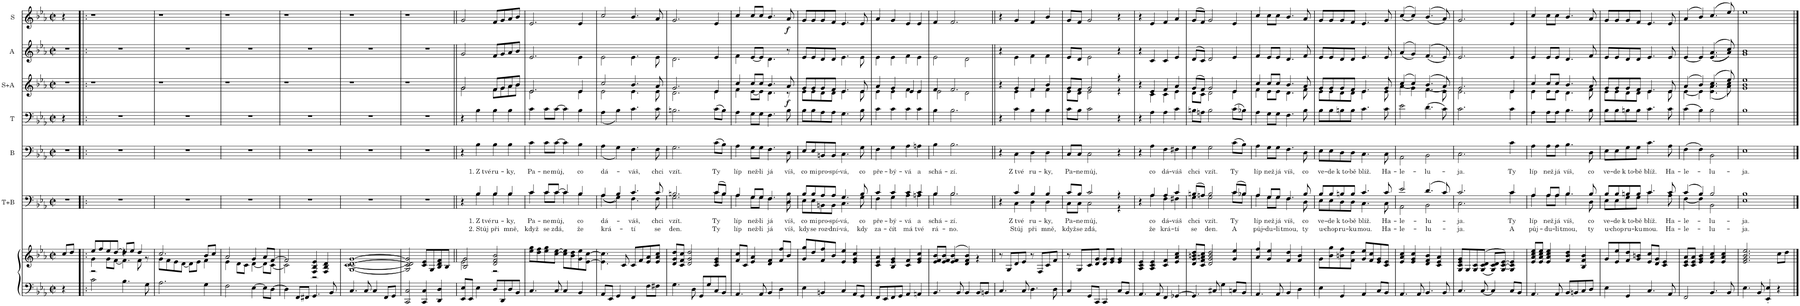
**kern	**kern	**kern	**text	**text	**kern	**text	**kern	**kern	**dynam	**kern	**kern	**dynam
*part7	*part7	*part6	*part6	*part6	*part5	*part5	*part4	*part3	*part3	*part2	*part1	*part1
*staff8	*staff7	*staff6	*staff6	*staff6	*staff5	*staff5	*staff4	*staff3	*staff3	*staff2	*staff1	*staff1
*I"klavir	*	*I"T+B	*	*	*I"B	*	*I"T	*I"S+A	*	*I"A	*I"S	*
*	*	*I'T+B	*	*	*I'B	*	*I'T	*I'S+A	*	*I'A	*I'S	*
*clefF4	*clefG2	*clefF4	*	*	*clefF4	*	*clefF4	*clefG2	*	*clefG2	*clefG2	*
*k[b-e-a-]	*k[b-e-a-]	*k[b-e-a-]	*	*	*k[b-e-a-]	*	*k[b-e-a-]	*k[b-e-a-]	*	*k[b-e-a-]	*k[b-e-a-]	*
*M2/2	*M2/2	*M2/2	*	*	*M2/2	*	*M2/2	*M2/2	*	*M2/2	*M2/2	*
*met(c|)	*met(c|)	*met(c|)	*	*	*met(c|)	*	*met(c|)	*met(c|)	*	*met(c|)	*met(c|)	*
=1	=1	=1	=1	=1	=1	=1	=1	=1	=1	=1	=1	=1
4r	8cc/L	1r	.	.	1r	.	4r	1r	.	1r	4r	.
.	8dd/J	.	.	.	.	.	.	.	.	.	.	.
2.ryy	2.ryy	.	.	.	.	.	2.ryy	.	.	.	2.ryy	.
=2!|:	=2!|:	=2!|:	=2!|:	=2!|:	=2!|:	=2!|:	=2!|:	=2!|:	=2!|:	=2!|:	=2!|:	=2!|:
*	*^	*	*	*	*	*	*	*	*	*	*	*
*	*	*^	*	*	*	*	*	*	*	*	*	*	*
2c\	8ee-/L	4g\	2r	1r	.	.	1r	.	1r	1r	.	1r	1r	.
.	8ff/	.	.	.	.	.	.	.	.	.	.	.	.	.
.	8ee-/	8g\L	.	.	.	.	.	.	.	.	.	.	.	.
.	[>8dd/J	[<8f\J	.	.	.	.	.	.	.	.	.	.	.	.
4.B-\	8dd/L]	4r	4.f\]	.	.	.	.	.	.	.	.	.	.	.
.	8ee-/J	.	.	.	.	.	.	.	.	.	.	.	.	.
.	4dd/	8f\	.	.	.	.	.	.	.	.	.	.	.	.
8G\	.	8r	8ryy	.	.	.	.	.	.	.	.	.	.	.
*	*	*v	*v	*	*	*	*	*	*	*	*	*	*	*
=3	=3	=3	=3	=3	=3	=3	=3	=3	=3	=3	=3	=3	=3
2.A-\	2.cc/	8g\L	1r	.	.	1r	.	1r	1r	.	1r	1r	.
.	.	8f\	.	.	.	.	.	.	.	.	.	.	.
.	.	8e-\	.	.	.	.	.	.	.	.	.	.	.
.	.	[<8d\J	.	.	.	.	.	.	.	.	.	.	.
.	.	8d\L]	.	.	.	.	.	.	.	.	.	.	.
.	.	8e-\J	.	.	.	.	.	.	.	.	.	.	.
4G\	8b-/L	4f\	.	.	.	.	.	.	.	.	.	.	.
.	8cc/J	.	.	.	.	.	.	.	.	.	.	.	.
=4	=4	=4	=4	=4	=4	=4	=4	=4	=4	=4	=4	=4	=4
2F\	2a-/	4e-\	1r	.	.	1r	.	1r	1r	.	1r	1r	.
.	.	8d\L	.	.	.	.	.	.	.	.	.	.	.
.	.	8c\J	.	.	.	.	.	.	.	.	.	.	.
[>4E-\	4g/	[<4d\	.	.	.	.	.	.	.	.	.	.	.
8E-\L]	8a-/L	8d\L]	.	.	.	.	.	.	.	.	.	.	.
[>8D\J	[>8f/J	[<8c\J	.	.	.	.	.	.	.	.	.	.	.
=5	=5	=5	=5	=5	=5	=5	=5	=5	=5	=5	=5	=5	=5
4D\]	2f/]	2c\]	1r	.	.	1r	.	1r	1r	.	1r	1r	.
8FF/L	.	.	.	.	.	.	.	.	.	.	.	.	.
8FF#X/J	.	.	.	.	.	.	.	.	.	.	.	.	.
4.GG/	4F/ 4B-/ 4e-/	2r	.	.	.	.	.	.	.	.	.	.	.
.	4F/ 4B-/ 4d/	.	.	.	.	.	.	.	.	.	.	.	.
8BB-/	.	.	.	.	.	.	.	.	.	.	.	.	.
=6	=6	=6	=6	=6	=6	=6	=6	=6	=6	=6	=6	=6	=6
4.C/	1ryy	[<1G [<1c [>1d [>1g	1r	.	.	1r	.	1r	1r	.	1r	1r	.
8C/	.	.	.	.	.	.	.	.	.	.	.	.	.
4C/	.	.	.	.	.	.	.	.	.	.	.	.	.
8FF/L	.	.	.	.	.	.	.	.	.	.	.	.	.
8GG/J	.	.	.	.	.	.	.	.	.	.	.	.	.
=7	=7	=7	=7	=7	=7	=7	=7	=7	=7	=7	=7	=7	=7
2CC/ 2C/	1ryy	2G/] 2c/] 2d/] 2g/]	1r	.	.	1r	.	1r	1r	.	1r	1r	.
4CC/ 4C/	.	8c/ 8e-/L	.	.	.	.	.	.	.	.	.	.	.
.	.	8G/	.	.	.	.	.	.	.	.	.	.	.
4DD/ 4D/	.	8B-/ 8d/ 8f/	.	.	.	.	.	.	.	.	.	.	.
.	.	8B-/J	.	.	.	.	.	.	.	.	.	.	.
=8||	=8||	=8||	=8||	=8||	=8||	=8||	=8||	=8||	=8||	=8||	=8||	=8||	=8||
*	*	*	*^	*	*	*	*	*	*^	*	*	*	*
8EE-/ 8E-/L	2B-/ 2g/	2e-\	4r	4ryy	.	.	4r	.	4r	2g/	2g\	.	2g/	2g/	.
8EE-/J	.	.	.	.	.	.	.	.	.	.	.	.	.	.	.
!	!	!	!	!	!LO:LY:b	!LO:LY:b	!	!LO:LY:b	!	!	!	!	!	!	!
4E-\	.	.	4B-/	4B-\	1. Z tvé	2. Stůj	4B-\	1. Z tvé	4B-\	.	.	.	.	.	.
!	!	!	!	!	!LO:LY:b	!LO:LY:b	!	!LO:LY:b	!	!	!	!	!	!	!
8D/L	2d/ 2f/ 2b-/	2r	4B-/	4B-\	ru-	při	4B-\	ru-	4B-\	8f/L	8f\L	.	8f/L	8f/L	.
8DD/	.	.	.	.	.	.	.	.	.	8g/	8g\	.	8g/	8g/	.
!	!	!	!	!	!LO:LY:b	!LO:LY:b	!	!LO:LY:b	!	!	!	!	!	!	!
8D/	.	.	4B-/	4B-\	-ky,	mně,	4B-\	-ky,	4B-\	8a-/	8a-\	.	8a-/	8a-/	.
8BB-/J	.	.	.	.	.	.	.	.	.	8b-/J	8b-\J	.	8b-/J	8b-/J	.
=9	=9	=9	=9	=9	=9	=9	=9	=9	=9	=9	=9	=9	=9	=9	=9
!	!	!	!	!	!LO:LY:b	!LO:LY:b	!	!LO:LY:b	!	!	!	!	!	!	!
4.C/	1ryy	8ee-\ 8gg\L	4c/	4c\	Pa-	když	4c\	Pa-	4c\	2.e-/	2.e-\	.	2.e-/	2.e-/	.
.	.	8dd\ 8ff\	.	.	.	.	.	.	.	.	.	.	.	.	.
!	!	!	!	!	!LO:LY:b	!LO:LY:b	!	!LO:LY:b	!	!	!	!	!	!	!
.	.	8ee-\ 8gg\	8c/L	8c\L	-ne	se	8c\L	-ne	8c\L	.	.	.	.	.	.
!	!	!	!	!	!LO:LY:b	!LO:LY:b	!	!LO:LY:b	!	!	!	!	!	!	!
8C/	.	[>8cc\ [>8ee-\J	[>8c/J	8c\J	můj,	zdá,	[>8c\J	můj,	[>8c\J	.	.	.	.	.	.
4C/	.	8cc\] 8ee-\]L	4c/]	4c\	.	.	4c\]	.	4c\]	.	.	.	.	.	.
.	.	8b-\ 8dd\	.	.	.	.	.	.	.	.	.	.	.	.	.
!	!	!	!	!	!LO:LY:b	!LO:LY:b	!	!LO:LY:b	!	!	!	!	!	!	!
4BB-/	.	8g\ 8ee-\	4B-/	4B-\	co	že	4B-\	co	4B-\	4e-/	4e-\	.	4e-\	4e-/	.
.	.	[>8e-\ [>8cc\J	.	.	.	.	.	.	.	.	.	.	.	.	.
=10	=10	=10	=10	=10	=10	=10	=10	=10	=10	=10	=10	=10	=10	=10	=10
!	!	!	!	!	!LO:LY:b	!LO:LY:b	!	!LO:LY:b	!	!	!	!	!	!	!
8AA-/L	1ryy	4.e-\] 4.cc\]	(<4A-\	(4A-/	dá-	krá-	(<4A-\	dá-	(<4A-\	2cc/	2e-\	.	2e-\	2cc/	.
8EE-/J	.	.	.	.	.	.	.	.	.	.	.	.	.	.	.
4GG/	.	.	4B-/	4G\))	.	.	4G\)	.	4B-\)	.	.	.	.	.	.
.	.	8c/	.	.	.	.	.	.	.	.	.	.	.	.	.
!	!	!	!	!	!LO:LY:b	!LO:LY:b	!	!LO:LY:b	!	!	!	!	!	!	!
4FF/	.	8c/L	4.c/	4.F\	-váš,	-tí	4.F\	-váš,	4.c\	4.b-/	4.e-\	.	4.e-\	4.b-/	.
.	.	8f/	.	.	.	.	.	.	.	.	.	.	.	.	.
8F\L	.	8e-/ 8a-/	.	.	.	.	.	.	.	.	.	.	.	.	.
!	!	!	!	!	!LO:LY:b	!LO:LY:b	!	!LO:LY:b	!	!	!	!	!	!	!
8F#X\J	.	8e-/ 8a-/ 8cc/J	8c/	8F\	chci	se	8F\	chci	8c\	8a-/	8e-\	.	8e-\	8a-/	.
=11	=11	=11	=11	=11	=11	=11	=11	=11	=11	=11	=11	=11	=11	=11	=11
!	!	!	!	!	!LO:LY:b	!LO:LY:b	!	!LO:LY:b	!	!	!	!	!	!	!
4.G\	1ryy	8d/ 8g/ 8dd/L	2.Bn/	2.G\	vzít.	den.	2.G\	vzít.	2.Bn\	2.g/	2.d\	.	2.d\	2.g/	.
.	.	8c/ 8f/ 8cc/J	.	.	.	.	.	.	.	.	.	.	.	.	.
.	.	2d/ 2g/ 2dd/	.	.	.	.	.	.	.	.	.	.	.	.	.
8D\	.	.	.	.	.	.	.	.	.	.	.	.	.	.	.
8GG/L	.	.	.	.	.	.	.	.	.	.	.	.	.	.	.
8G/	.	.	.	.	.	.	.	.	.	.	.	.	.	.	.
!	!	!	!	!	!LO:LY:b	!LO:LY:b	!	!LO:LY:b	!	!	!	!	!	!	!
8C/	.	4c/ 4e-/ 4g/	(8c/L	8c\L	Ty	Ty	(8c\L	Ty	(8c\L	4e-/	4e-\	.	4e-/	4e-/	.
8BB-/J	.	.	8B/J)	8B\J	.	.	8B-\J)	.	8B\J)	.	.	.	.	.	.
=12	=12	=12	=12	=12	=12	=12	=12	=12	=12	=12	=12	=12	=12	=12	=12
!	!	!	!	!	!LO:LY:b	!LO:LY:b	!	!LO:LY:b	!	!	!	!	!	!	!
4.AA-/	1ryy	8f/ 8cc/L	4A-/	4A-\	líp	líp	4A-\	líp	4A-\	4cc/	4f\	.	4f\	4cc/	.
.	.	8c/J	.	.	.	.	.	.	.	.	.	.	.	.	.
!	!	!	!	!	!LO:LY:b	!LO:LY:b	!	!LO:LY:b	!	!	!	!	!	!	!
.	.	4e-/ 4a-/	8G/L	8G\L	než-	než-	8G\L	než-	8G\L	8cc/L	[<8e-\L	.	[<8e-/L	8cc/L	.
!	!	!	!	!	!LO:LY:b	!LO:LY:b	!	!LO:LY:b	!	!	!	!	!	!	!
8AA-/	.	.	8G/J	8G\J	-li	-li	8G\J	-li	8G\J	8cc/J	8e-\J]	.	8e-/J]	8cc/J	.
!	!	!	!	!	!LO:LY:b	!LO:LY:b	!	!LO:LY:b	!	!	!	!	!	!	!
4BB-/	.	4d/ 4f/	4.F/	4.F\	já	já	4.F\	já	4.F\	4.b-/	4.d\	.	4.d\	4.b-/	.
4D\	.	8f/ 8ff/L	.	.	.	.	.	.	.	.	.	.	.	.	.
!	!	!	!	!	!LO:LY:b	!LO:LY:b	!	!LO:LY:b	!	!	!	!LO:DY:b	!	!	!LO:DY:b
.	.	8b-/J	8B-\	8D\	víš,	víš,	8D\	víš,	8B-\	8a-/	8r	f	8r	8a-/	f
=13	=13	=13	=13	=13	=13	=13	=13	=13	=13	=13	=13	=13	=13	=13	=13
!	!	!	!	!	!LO:LY:b	!LO:LY:b	!	!LO:LY:b	!	!	!	!	!	!	!
4E-\	1ryy	8g/ 8gg/L	8B-/L	8E-\L	co	kdy	8E-/L	co	8B-\L	8g/L	8e-\L	.	8e-/L	8g/L	.
!	!	!	!	!	!LO:LY:b	!LO:LY:b	!	!LO:LY:b	!	!	!	!	!	!	!
.	.	8dd/	8B-/	8E-\	mi	se	8E-/	mi	8B-\	8g/	8e-\	.	8e-/	8g/	.
!	!	!	!	!	!LO:LY:b	!LO:LY:b	!	!LO:LY:b	!	!	!	!	!	!	!
4BBn/	.	8f/ 8ff/	8A-/	8BBn\	pro-	roz-	8BBn/	pro-	8A-\	8g/	8d\	.	8d/	8g/	.
!	!	!	!	!	!LO:LY:b	!LO:LY:b	!	!LO:LY:b	!	!	!	!	!	!	!
.	.	8b-/J	8A-/J	8BB\J	-spí-	-dní-	8BB/J	-spí-	8A-\J	8f/J	8d\J	.	8d/J	8f/J	.
!	!	!	!	!	!LO:LY:b	!LO:LY:b	!	!LO:LY:b	!	!	!	!	!	!	!
4C/	.	4e-/ 4ee-/	4.G/	4.C\	-vá,	-vá,	4.C\	-vá,	4.G\	4.e-/	4.e-\	.	4.e-\	4.e-/	.
8AA-/L	.	4e-/ 4g/ 4cc/	.	.	.	.	.	.	.	.	.	.	.	.	.
!	!	!	!	!	!LO:LY:b	!LO:LY:b	!	!LO:LY:b	!	!	!	!	!	!	!
8GG/J	.	.	8B-/	8G\	co	kdy	8G\	co	8B-\	8e-/	8e-\	.	8e-\	8e-/	.
=14	=14	=14	=14	=14	=14	=14	=14	=14	=14	=14	=14	=14	=14	=14	=14
!	!	!	!	!	!LO:LY:b	!LO:LY:b	!	!LO:LY:b	!	!	!	!	!	!	!
8FF/L	1ryy	4c/ 4e-/ 4a-/	4c/	4F\	pře-	za-	4F\	pře-	4c\	4a-/	4e-\	.	4e-\	4a-/	.
8EE-/	.	.	.	.	.	.	.	.	.	.	.	.	.	.	.
!	!	!	!	!	!LO:LY:b	!LO:LY:b	!	!LO:LY:b	!	!	!	!	!	!	!
8FF/	.	4B-/ 4e-/ 4g/	4c/	4G\	-bý-	-čít	4G\	-bý-	4c\	4g/	4e-\	.	4e-\	4g/	.
8GG/J	.	.	.	.	.	.	.	.	.	.	.	.	.	.	.
!	!	!	!	!	!LO:LY:b	!LO:LY:b	!	!LO:LY:b	!	!	!	!	!	!	!
4AA-/	.	4c/ 4f/	4c/	4A-\	-vá	má	4A-\	-vá	4c\	4e-/	4f\	.	4f\	4e-/	.
!	!	!	!	!	!LO:LY:b	!LO:LY:b	!	!LO:LY:b	!	!	!	!	!	!	!
4AAn/	.	4e-/ 4g/ 4cc/	4c/	4An\	a	tvé	4An\	a	4c\	4e-/	4e-\	.	4e-\	4e-/	.
=15	=15	=15	=15	=15	=15	=15	=15	=15	=15	=15	=15	=15	=15	=15	=15
!	!	!	!	!	!LO:LY:b	!LO:LY:b	!	!LO:LY:b	!	!	!	!	!	!	!
4.BB-/	1ryy	8e-/ 8f/ 8b-/L	4B-/	4B-\	schá-	rá-	4B-\	schá-	4B-\	4f/	2e-\	.	2e-\	4f/	.
.	.	8e-/ 8f/ 8b-/J	.	.	.	.	.	.	.	.	.	.	.	.	.
!	!	!	!	!	!LO:LY:b	!LO:LY:b	!	!LO:LY:b	!	!	!	!	!	!	!
.	.	(>4e-/ 4f/ 4b-/	2.B-/	2.B-\	-zí.	-no.	2.B-\	-zí.	2.B-\	2.f/	.	.	.	2.f/	.
8BB-/	.	.	.	.	.	.	.	.	.	.	.	.	.	.	.
4BB-/	.	4d/ 4f/ 4b-/)	.	.	.	.	.	.	.	.	2d\	.	2d\	.	.
8BB-/L	.	4r	.	.	.	.	.	.	.	.	.	.	.	.	.
8BBn/J	.	.	.	.	.	.	.	.	.	.	.	.	.	.	.
*	*v	*v	*	*	*	*	*	*	*	*	*	*	*	*	*
=16||	=16||	=16||	=16||	=16||	=16||	=16||	=16||	=16||	=16||	=16||	=16||	=16||	=16||	=16||
4.C/	8r	4r	4ryy	.	.	4r	.	4r	4r	4ryy	.	4r	4r	.
.	8G/L	.	.	.	.	.	.	.	.	.	.	.	.	.
!	!	!	!	!LO:LY:b	!LO:LY:b	!	!LO:LY:b	!	!	!	!	!	!	!
.	8d/	4c/	4C\	Z tvé	Stůj	4C\	Z tvé	4c\	4g/	4e-\	.	4e-\	4g/	.
8C/	8e-/J	.	.	.	.	.	.	.	.	.	.	.	.	.
!	!	!	!	!LO:LY:b	!LO:LY:b	!	!LO:LY:b	!	!	!	!	!	!	!
4.D\	8r	4B-/	4D\	ru-	při	4D\	ru-	4B-\	4f/	4f\	.	4f\	4f/	.
.	8F/L	.	.	.	.	.	.	.	.	.	.	.	.	.
!	!	!	!	!LO:LY:b	!LO:LY:b	!	!LO:LY:b	!	!	!	!	!	!	!
.	8c/	4B-/	4D\	-ky,	mně,	4D\	-ky,	4B-\	4b-/	4f\	.	4f\	4b-/	.
8D\	8f/J	.	.	.	.	.	.	.	.	.	.	.	.	.
=17	=17	=17	=17	=17	=17	=17	=17	=17	=17	=17	=17	=17	=17	=17
!	!	!	!	!LO:LY:b	!LO:LY:b	!	!LO:LY:b	!	!	!	!	!	!	!
4C/	8r	8c/L	8C\L	Pa-	když	8C/L	Pa-	8c\L	8g/L	8e-\L	.	8e-/L	8g/L	.
!	!	!	!	!LO:LY:b	!LO:LY:b	!	!LO:LY:b	!	!	!	!	!	!	!
.	8G/L	8B-/J	8C\J	-ne	se	8C/J	-ne	8B-\J	8f/J	8d\J	.	8d/J	8f/J	.
!	!	!	!	!LO:LY:b	!LO:LY:b	!	!LO:LY:b	!	!	!	!	!	!	!
8GG/L	8c/	2c/	2C\	můj,	zdá,	2C\	můj,	2c\	2g/	2e-\	.	2e-\	2g/	.
8CC/J	8d/ 8g/J	.	.	.	.	.	.	.	.	.	.	.	.	.
4CC/	8d/ 8g/L	.	.	.	.	.	.	.	.	.	.	.	.	.
.	8e-/ 8g/J	.	.	.	.	.	.	.	.	.	.	.	.	.
8C/L	4e-/ 4g/	4r	4r	.	.	4r	.	4r	4r	4r	.	4r	4r	.
8BB-/J	.	.	.	.	.	.	.	.	.	.	.	.	.	.
=18	=18	=18	=18	=18	=18	=18	=18	=18	=18	=18	=18	=18	=18	=18
4.AA-/	4A-/ 4c/ 4e-/	4r	4ryy	.	.	4r	.	4r	4r	4ryy	.	4r	4r	.
!	!	!	!	!LO:LY:b	!LO:LY:b	!	!LO:LY:b	!	!	!	!	!	!	!
.	4A-/ 4c/ 4e-/	4A-/	4A-\	co	že	4A-\	co	4A-\	4e-/	4c\	.	4c/	4e-/	.
8AA-/	.	.	.	.	.	.	.	.	.	.	.	.	.	.
!	!	!	!	!LO:LY:b	!LO:LY:b	!	!LO:LY:b	!	!	!	!	!	!	!
4FF/	4c/ 4f/	4A-/	4F\	dá-	krá-	4F\	dá-	4A-\	4f/	4c\	.	4c/	4f/	.
!	!	!	!	!LO:LY:b	!LO:LY:b	!	!LO:LY:b	!	!	!	!	!	!	!
[>4GG-X/	4e-/ 4a-/ 4cc/	4c/	4F#X\	-váš	-tí	4F#X\	-váš	4c\	4a-/	4e-\	.	4e-/	4a-/	.
=19	=19	=19	=19	=19	=19	=19	=19	=19	=19	=19	=19	=19	=19	=19
!	!	!	!	!LO:LY:b	!LO:LY:b	!	!LO:LY:b	!	!	!	!	!	!	!
4.GG-/]	8d/ 8g/ 8bn/ 8dd/L	(8Bn/L	4G\	chci	se	4G\	chci	8Bn\L	(>8g/L	8d\L	.	(>8d/L	(>8g/L	.
.	8c/ 8f/ 8an/ 8cc/J	8An/J)	.	.	.	.	.	8An\J	8f/J)	8c\J	.	8c/J)	8f/J)	.
!	!	!	!	!LO:LY:b	!LO:LY:b	!	!LO:LY:b	!	!	!	!	!	!	!
.	2d/ 2g/ 2b/ 2dd/	2B/	2G\	vzít.	den.	2G\	vzít.	2B\	2g/	2d\	.	2d/	2g/	.
8C#X/	.	.	.	.	.	.	.	.	.	.	.	.	.	.
4G\	.	.	.	.	.	.	.	.	.	.	.	.	.	.
!	!	!	!	!LO:LY:b	!LO:LY:b	!	!LO:LY:b	!	!	!	!	!	!	!
8Cn/L	4g/ 4ee-/	(8c/L	8c\L	Ty	A	(8c\L	Ty	(8c\L	4e-/	4e-\	.	4e-/	4e-/	.
8BB-/J	.	8B-X/J)	8B-\J	.	.	8B-\J)	.	8B-X\J)	.	.	.	.	.	.
=20	=20	=20	=20	=20	=20	=20	=20	=20	=20	=20	=20	=20	=20	=20
!	!	!	!	!LO:LY:b	!LO:LY:b	!	!LO:LY:b	!	!	!	!	!	!	!
4.AA-/	4a-/ 4ff/	4A-/	4A-\	líp	půj-	4A-\	líp	4A-\	4cc/	4f\	.	4f/	4cc/	.
!	!	!	!	!LO:LY:b	!LO:LY:b	!	!LO:LY:b	!	!	!	!	!	!	!
.	4g/ 4ee-/	8G/L	8G\L	než	-du-	8G\L	než	8G\L	8cc/L	8e-\L	.	8e-/L	8cc\L	.
!	!	!	!	!LO:LY:b	!LO:LY:b	!	!LO:LY:b	!	!	!	!	!	!	!
8AA-/	.	8G/J	8G\J	já	-li	8G\J	já	8G\J	8cc/J	8e-\J	.	8e-/J	8cc\J	.
!	!	!	!	!LO:LY:b	!LO:LY:b	!	!LO:LY:b	!	!	!	!	!	!	!
4BB-/	4f/ 4dd/	4.F/	4.F\	víš,	tmou,	4.F\	víš,	4.F\	4.b-/	4.d\	.	4.d/	4.b-/	.
4D\	4f/ 4b-/	.	.	.	.	.	.	.	.	.	.	.	.	.
!	!	!	!	!LO:LY:b	!LO:LY:b	!	!LO:LY:b	!	!	!	!	!	!	!
.	.	8B-/	8D\	co	ty	8D\	co	8B-\	8a-/	8f\	.	8f/	8a-/	.
=21	=21	=21	=21	=21	=21	=21	=21	=21	=21	=21	=21	=21	=21	=21
!	!	!	!	!LO:LY:b	!LO:LY:b	!	!LO:LY:b	!	!	!	!	!	!	!
4E-\	8g\L	8B-/L	8E-\L	ve-	u-	8E-\L	ve-	8B-\L	8g/L	8e-\L	.	8e-/L	8g/L	.
!	!	!	!	!LO:LY:b	!LO:LY:b	!	!LO:LY:b	!	!	!	!	!	!	!
.	8b-\ 8gg\	8B-/	8E-\	-de	-chop	8E-\	-de	8B-\	8g/	8e-\	.	8e-/	8g/	.
!	!	!	!	!LO:LY:b	!LO:LY:b	!	!LO:LY:b	!	!	!	!	!	!	!
4GG/	8bn\ 8ff\	8Bn/	8D\	k to-	ru-	8D\	k to-	8Bn\	8g/	8d\	.	8d/	8g/	.
!	!	!	!	!LO:LY:b	!LO:LY:b	!	!LO:LY:b	!	!	!	!	!	!	!
.	8f\ 8dd\J	8B/J	8D\J	-bě	-ku	8D\J	-bě	8B\J	8f/J	8d\J	.	8d/J	8f/J	.
!	!	!	!	!LO:LY:b	!LO:LY:b	!	!LO:LY:b	!	!	!	!	!	!	!
4AA-/	8g/ 8ee-/L	4.c/	4.C\	blíž.	mou.	4.C\	blíž.	4.c\	4.e-/	4.e-\	.	4.e-/	4.e-/	.
.	8f/ 8cc/	.	.	.	.	.	.	.	.	.	.	.	.	.
8C/L	8e-/ 8g/	.	.	.	.	.	.	.	.	.	.	.	.	.
!	!	!	!	!LO:LY:b	!LO:LY:b	!	!LO:LY:b	!	!	!	!	!	!	!
8BB-/J	8c/ 8e-/J	8c/	8C\	Ha-	Ha-	8C\	Ha-	8c\	8g/	8e-\	.	8e-/	8g/	.
=22	=22	=22	=22	=22	=22	=22	=22	=22	=22	=22	=22	=22	=22	=22
!	!	!	!	!LO:LY:b	!LO:LY:b	!	!LO:LY:b	!	!	!	!	!	!	!
4.AA-/	4e-/ 4a-/ 4cc/	2e-/	2AA-\	-le-	-le-	2AA-\	-le-	2e-\	(<(>4cc/	4a-\	.	(>(<4a-/	(<(>4cc/	.
.	4e-/ 4g/ 4cc/	.	.	.	.	.	.	.	4cc/))	4g\	.	4g/))	4cc/))	.
8AA-/	.	.	.	.	.	.	.	.	.	.	.	.	.	.
!	!	!	!	!LO:LY:b	!LO:LY:b	!	!LO:LY:b	!	!	!	!	!	!	!
4.BB-/	4d/ 4f/ 4b-/	(4.d/	2BB-\	lu-	-lu-	2BB-\	-lu-	(4.d\	(<(>4.b-/	4.f\	.	(<(>4.f/	(>(<4.b-/	.
.	4c/ 4e-/ 4a-/	.	.	.	.	.	.	.	.	.	.	.	.	.
8BB-/	.	8c/)	.	.	.	.	.	8c\)	8a-/))	8e-\	.	8e-/))	8a-/))	.
=23	=23	=23	=23	=23	=23	=23	=23	=23	=23	=23	=23	=23	=23	=23
!	!	!	!	!LO:LY:b	!LO:LY:b	!	!LO:LY:b	!	!	!	!	!	!	!
4.C/	8G/ 8c/ 8e-/ 8g/L	2.c/	2.C\	-ja.	-ja.	2.C\	-ja.	2.c\	2.g/	2.e-\	.	2.e-/	2.g/	.
.	8G/	.	.	.	.	.	.	.	.	.	.	.	.	.
.	8G/ 8c/	.	.	.	.	.	.	.	.	.	.	.	.	.
[<8C/	(<(>8G/ 8c/ 8d/J	.	.	.	.	.	.	.	.	.	.	.	.	.
4C/]	8G/ 8c/ 8d/L)	.	.	.	.	.	.	.	.	.	.	.	.	.
.	[>8G/ [>8c/ [>8e-/J)	.	.	.	.	.	.	.	.	.	.	.	.	.
!	!	!	!	!LO:LY:b	!LO:LY:b	!	!LO:LY:b	!	!	!	!	!	!	!
8C/L	4G/] 4c/] 4e-/]	4c/	4c\	Ty	A	4c\	Ty	4c\	4e-/	4e-\	.	4e-/	4e-/	.
8BB-/J	.	.	.	.	.	.	.	.	.	.	.	.	.	.
=24	=24	=24	=24	=24	=24	=24	=24	=24	=24	=24	=24	=24	=24	=24
!	!	!	!	!LO:LY:b	!LO:LY:b	!	!LO:LY:b	!	!	!	!	!	!	!
4.AA-/	8e-/ 8a-/ 8cc/ 8ee-/L	4A-/	4A-\	líp	půj-	4A-\	líp	4A-\	4cc/	4e-\	.	4e-/	4cc/	.
.	8e-/ 8a-/ 8cc/ 8ee-/J	.	.	.	.	.	.	.	.	.	.	.	.	.
!	!	!	!	!LO:LY:b	!LO:LY:b	!	!LO:LY:b	!	!	!	!	!	!	!
.	4e-/ 4a-/ 4cc/ 4ee-/	8A-/L	8A-\L	než	-du-	8A-\L	než	8A-\L	8cc/L	8e-\L	.	8e-/L	8cc\L	.
!	!	!	!	!LO:LY:b	!LO:LY:b	!	!LO:LY:b	!	!	!	!	!	!	!
8AA-/	.	8A-/J	8A-\J	já	-li	8A-\J	já	8A-\J	8cc/J	8e-\J	.	8e-/J	8cc\J	.
!	!	!	!	!LO:LY:b	!LO:LY:b	!	!LO:LY:b	!	!	!	!	!	!	!
8BB-/L	4f/ 4b-/ 4dd/	4.B-/	4.B-\	víš,	tmou,	4.B-\	víš,	4.B-\	4.b-/	4.d\	.	4.d/	4.b-/	.
8BBn/	.	.	.	.	.	.	.	.	.	.	.	.	.	.
8C/	4B-/ 4f/ 4b-/	.	.	.	.	.	.	.	.	.	.	.	.	.
!	!	!	!	!LO:LY:b	!LO:LY:b	!	!LO:LY:b	!	!	!	!	!	!	!
8D/J	.	8B-/	8D\	co	ty	8D\	co	8B-\	8a-/	8f\	.	8f/	8a-/	.
=25	=25	=25	=25	=25	=25	=25	=25	=25	=25	=25	=25	=25	=25	=25
!	!	!	!	!LO:LY:b	!LO:LY:b	!	!LO:LY:b	!	!	!	!	!	!	!
4E-\	8g/L	8B-/L	8E-\L	ve-	u-	8E-\L	ve-	8B-\L	8g/L	8e-\L	.	8e-/L	8g/L	.
!	!	!	!	!LO:LY:b	!LO:LY:b	!	!LO:LY:b	!	!	!	!	!	!	!
.	8e-/ 8ee-/	8B-/	8E-\	-de	-chop	8E-\	-de	8B-\	8g/	8e-\	.	8e-/	8g/	.
!	!	!	!	!LO:LY:b	!LO:LY:b	!	!LO:LY:b	!	!	!	!	!	!	!
4GG/	8f/ 8dd/	8Bn/	8G\	k to-	ru-	8G\	k to-	8Bn\	8g/	8d\	.	8d/	8g/	.
!	!	!	!	!LO:LY:b	!LO:LY:b	!	!LO:LY:b	!	!	!	!	!	!	!
.	8g/ 8bn/J	8B/J	8G\J	-bě	-ku	8G\J	-bě	8B\J	8f/J	8d\J	.	8d/J	8f/J	.
!	!	!	!	!LO:LY:b	!LO:LY:b	!	!LO:LY:b	!	!	!	!	!	!	!
4.C/	8e-/ 8cc/L	4.c/	4.c\	blíž.	mou.	4.c\	blíž.	4.c\	4.e-/	4.e-\	.	4.e-/	4.e-/	.
.	8d/ 8g/J	.	.	.	.	.	.	.	.	.	.	.	.	.
.	4c/ 4e-/	.	.	.	.	.	.	.	.	.	.	.	.	.
!	!	!	!	!LO:LY:b	!LO:LY:b	!	!LO:LY:b	!	!	!	!	!	!	!
8AA-/	.	8c/	8A-\	Ha-	Ha-	8A-\	Ha-	8c\	8e-/	8e-\	.	8e-/	8e-/	.
=26	=26	=26	=26	=26	=26	=26	=26	=26	=26	=26	=26	=26	=26	=26
!	!	!	!	!LO:LY:b	!LO:LY:b	!	!LO:LY:b	!	!	!	!	!	!	!
2FF/	8c/ 8e-/ 8a-/L	(>4c/	[4F\	-le-	-le-	(>4F\	-le-	(>4c\	(4a-/	[4e-\	.	[<4e-/	(>4a-/	.
.	8c/ 8e-/ 8a-/J	.	.	.	.	.	.	.	.	.	.	.	.	.
.	4e-/ 4g/ 4b-/	4B-/)	4F\]	.	.	4F\)	.	4B-\)	4b-/)	4e-\]	.	4e-/]	4b-/)	.
!	!	!	!	!LO:LY:b	!LO:LY:b	!	!LO:LY:b	!	!	!	!	!	!	!
4.BB-/	4e-/ 4a-/ 4cc/	2B-/	2BB-\	-lu-	-lu-	2BB-\	-lu-	2B-\	(4.a-/ 4.cc/	(4.e-\ 4.a-\	.	(<(<(>4.e-/ 4.a-/	(>4.cc/	.
.	4e-/ 4a-/ 4cc/	.	.	.	.	.	.	.	.	.	.	.	.	.
8BB-/	.	.	.	.	.	.	.	.	8ee-/)	8a-\ 8cc\)	.	8a-/ 8cc/)))	8ee-/)	.
=27	=27	=27	=27	=27	=27	=27	=27	=27	=27	=27	=27	=27	=27	=27
!	!	!	!	!LO:LY:b	!LO:LY:b	!	!LO:LY:b	!	!	!	!	!	!	!
4.E-\	2.e-/ 2.g/ 2.b-/ 2.ee-/	1B-	1E-	ja.	-ja.	1E-	ja.	1B-	1b- 1ee-	1g	.	1g 1b-	1ee-	.
8BB-/	.	.	.	.	.	.	.	.	.	.	.	.	.	.
4EE-/' 4E-/'	.	.	.	.	.	.	.	.	.	.	.	.	.	.
4r	8cc\L	.	.	.	.	.	.	.	.	.	.	.	.	.
.	8dd\J	.	.	.	.	.	.	.	.	.	.	.	.	.
*	*	*v	*v	*	*	*	*	*	*v	*v	*	*	*	*
==	==	==	==	==	==	==	==	==	==	==	==	==
*-	*-	*-	*-	*-	*-	*-	*-	*-	*-	*-	*-	*-
